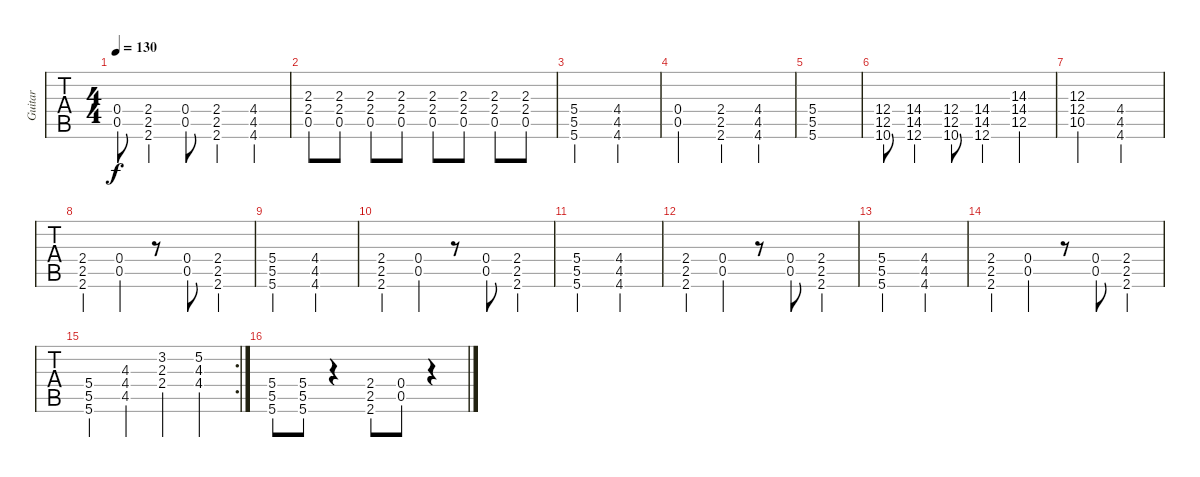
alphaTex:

\track ("Guitar" "Guitar") {instrument overdrivenguitar}
\staff {tabs}
\tuning (D4 A3 F3 C3 G2 C2) {hide}
\ts (4 4)
\tempo 130
\clef g2
\ks c
(0.4 0.5).8{dy f} (2.4 2.5 2.6).4 (0.4 0.5).8 (2.4 2.5 2.6).4 (4.4 4.5 4.6).4 |
(2.3 2.4 0.5).8 (2.3 2.4 0.5).8 (2.3 2.4 0.5).8 (2.3 2.4 0.5).8 (2.3 2.4 0.5).8 (2.3 2.4 0.5).8 (2.3 2.4 0.5).8 (2.3 2.4 0.5).8 |
(5.4 5.5 5.6).2 (4.4 4.5 4.6).2 |
(0.4 0.5).2 (2.4 2.5 2.6).4 (4.4 4.5 4.6).4 |
(5.4 5.5 5.6).1 |
(12.4 12.5 10.6).8 (14.4 14.5 12.6).4 (12.4 12.5 10.6).8 (14.4 14.5 12.6).4 (14.3 14.4 12.5).4 |
(12.3 12.4 10.5).2 (4.4 4.5 4.6).2 |
(2.4 2.5 2.6).4 (0.4 0.5).4 r.8 (0.4 0.5).8 (2.4 2.5 2.6).4 |
(5.4 5.5 5.6).2 (4.4 4.5 4.6).2 |
(2.4 2.5 2.6).4 (0.4 0.5).4 r.8 (0.4 0.5).8 (2.4 2.5 2.6).4 |
(5.4 5.5 5.6).2 (4.4 4.5 4.6).2 |
(2.4 2.5 2.6).4 (0.4 0.5).4 r.8 (0.4 0.5).8 (2.4 2.5 2.6).4 |
(5.4 5.5 5.6).2 (4.4 4.5 4.6).2 |
(2.4 2.5 2.6).4 (0.4 0.5).4 r.8 (0.4 0.5).8 (2.4 2.5 2.6).4 |
\rc 2
(5.4 5.5 5.6).4 (4.3 4.4 4.5).4 (3.2 2.3 2.4).4 (5.2 4.3 4.4).4 |
(5.4 5.5 5.6).8 (5.4 5.5 5.6).8 r.4 (2.4 2.5 2.6).8 (0.4 0.5).8 r.4
